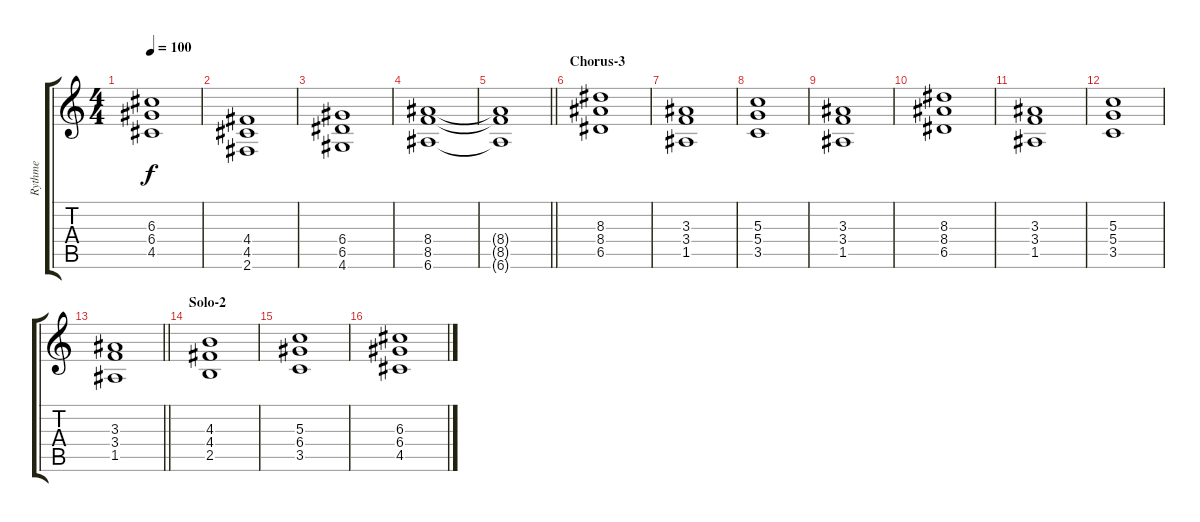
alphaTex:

\track ("Rythme" "Rythme") {instrument distortionguitar}
\staff {score tabs}
\tuning (E4 B3 G3 D3 A2 E2) {hide}
\ts (4 4)
\tempo 100
\clef g2
\ks c
(6.3 6.4 4.5).1{dy f} |
(4.4 4.5 2.6).1 |
(6.4 6.5 4.6).1 |
(8.4 8.5 6.6).1 |
\barLineRight lightlight
(8.4{t} 8.5{t} 6.6{t}).1 |
\section ("" "Chorus-3")
(8.3 8.4 6.5).1 |
(3.3 3.4 1.5).1 |
(5.3 5.4 3.5).1 |
(3.3 3.4 1.5).1 |
(8.3 8.4 6.5).1 |
(3.3 3.4 1.5).1 |
(5.3 5.4 3.5).1 |
\barLineRight lightlight
(3.3 3.4 1.5).1 |
\section ("" "Solo-2")
(4.3 4.4 2.5).1 |
(5.3 6.4 3.5).1 |
(6.3 6.4 4.5).1
